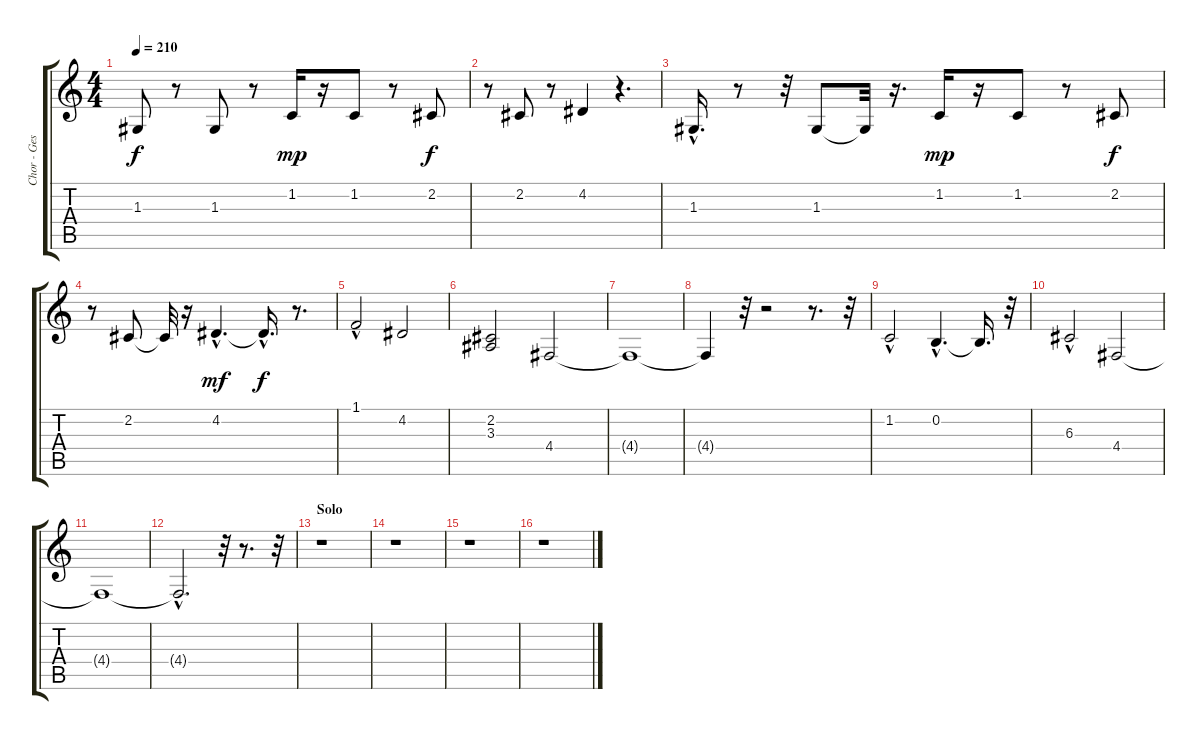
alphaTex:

\track ("Chor - Gesang" "Chor - Ges") {instrument tenorsax}
\staff {score tabs}
\tuning (E4 B3 G3 D3 A2 E2) {hide}
\ts (4 4)
\tempo 210
\clef g2
\ks c
1.3.8{dy f} r.8 1.3.8 r.8 1.2.16{dy mp} r.16 1.2.8 r.8 2.2.8{dy f} |
r.8 2.2.8 r.8 4.2.4 r.4{d} |
1.3{hac}.16{d} r.8 r.32 1.3.8 1.3{t}.32 r.16{d} 1.2.16{dy mp} r.16 1.2.8 r.8 2.2.8{dy f} |
r.8 2.2.8 2.2{t}.32 r.16 4.2{hac}.4{d dy mf} 4.2{hac t}.16{d dy f} r.8{d} |
1.1{hac}.2 4.2.2 |
(2.2 3.3).2 4.4.2 |
4.4{t}.1 |
4.4{t}.4 r.32 r.2 r.8{d} r.32 |
1.2{hac}.2 0.2{hac}.4{d} 0.2{t}.16{d} r.32 |
6.3{hac}.2 4.4.2 |
4.4{t}.1 |
4.4{hac t}.2{d} r.32 r.8{d} r.32 |
\section ("" "Solo")
r.1 |
r.1 |
r.1 |
r.1
